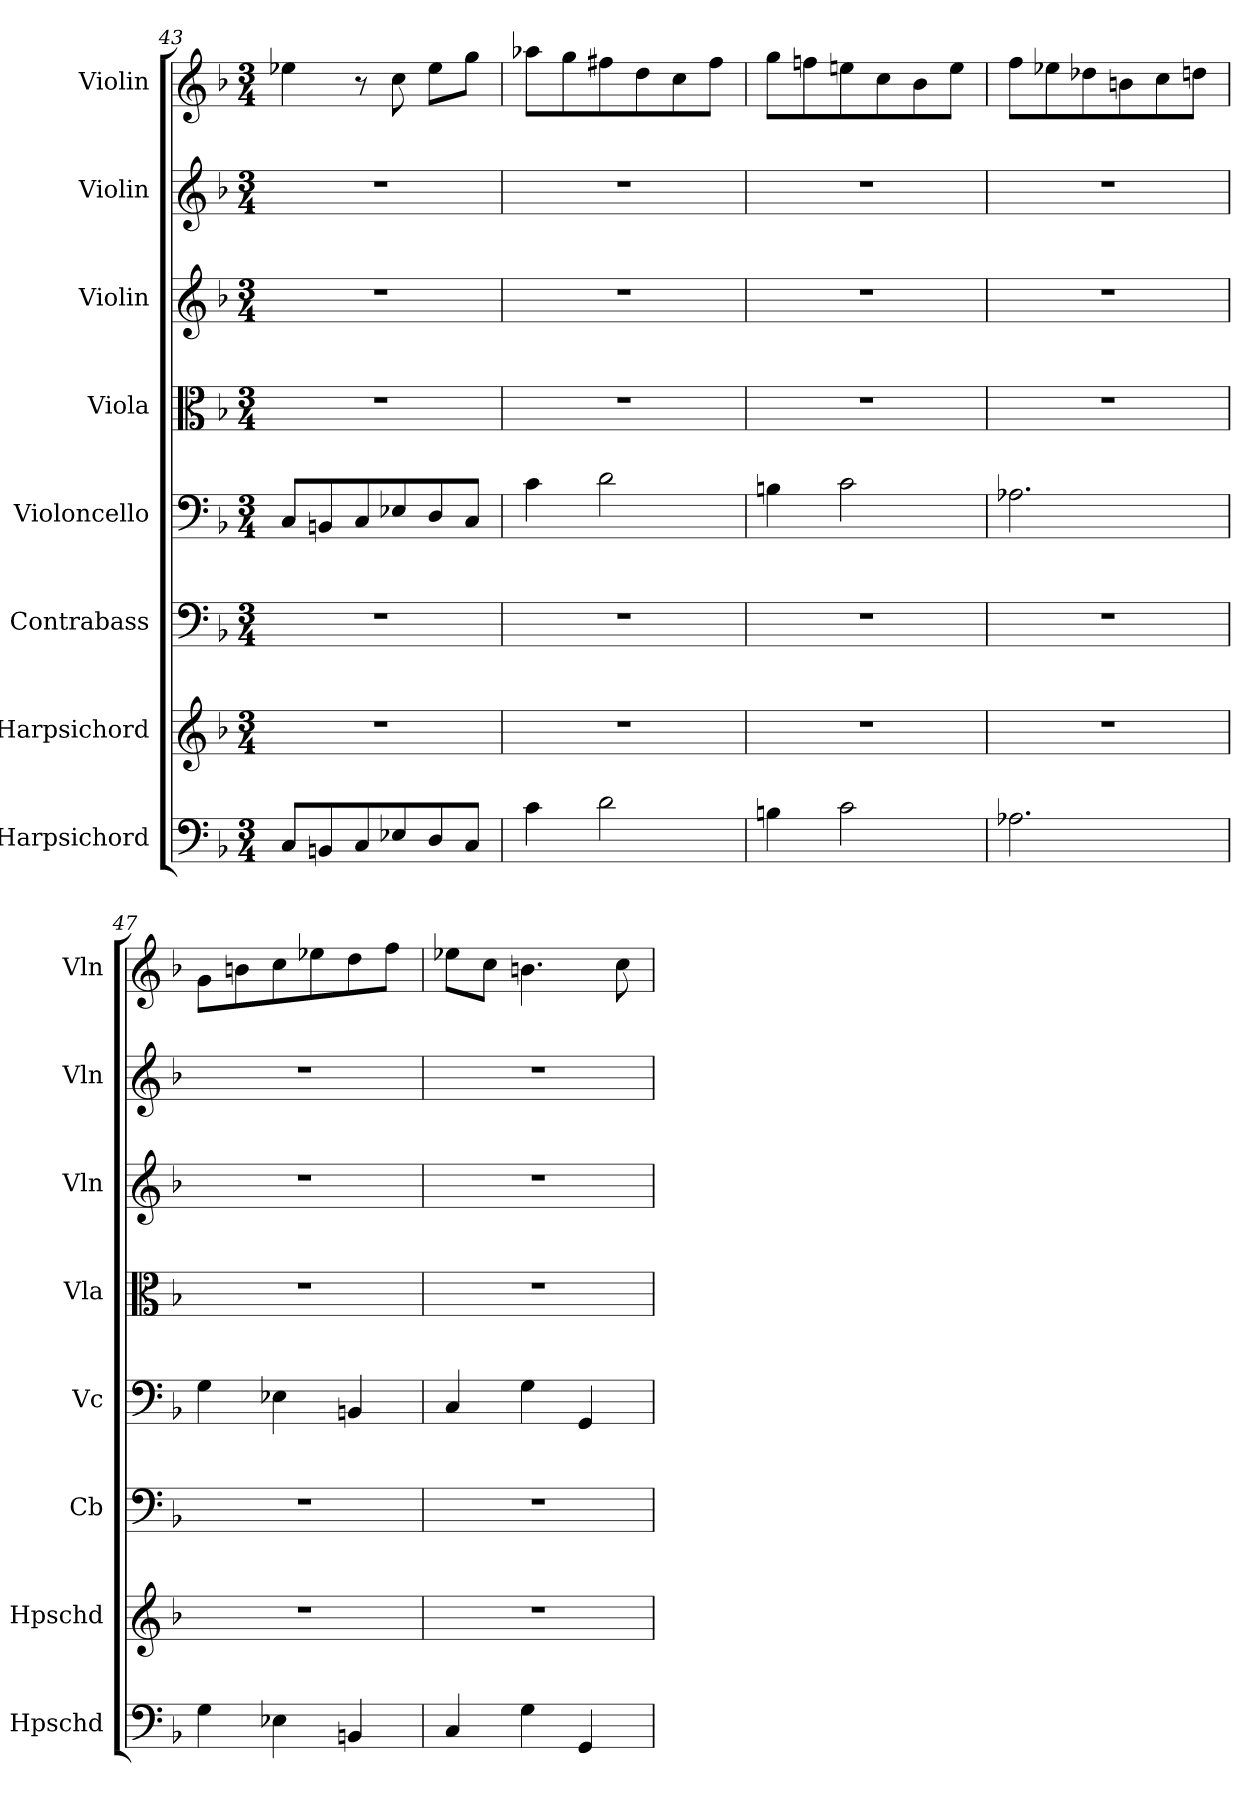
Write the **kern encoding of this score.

**kern	**kern	**kern	**kern	**kern	**kern	**kern	**kern
*part8	*part7	*part6	*part5	*part4	*part3	*part2	*part1
*staff8	*staff7	*staff6	*staff5	*staff4	*staff3	*staff2	*staff1
*I"Harpsichord	*I"Harpsichord	*I"Contrabass	*I"Violoncello	*I"Viola	*I"Violin	*I"Violin	*I"Violin
*I'Hpschd	*I'Hpschd	*I'Cb	*I'Vc	*I'Vla	*I'Vln	*I'Vln	*I'Vln
*clefF4	*clefG2	*clefF4	*clefF4	*clefC3	*clefG2	*clefG2	*clefG2
*k[b-]	*k[b-]	*k[b-]	*k[b-]	*k[b-]	*k[b-]	*k[b-]	*k[b-]
*M3/4	*M3/4	*M3/4	*M3/4	*M3/4	*M3/4	*M3/4	*M3/4
=43	=43	=43	=43	=43	=43	=43	=43
8C/L	2.r	2.r	8C/L	2.r	2.r	2.r	4ee-X\
8BBn/	.	.	8BBn/	.	.	.	.
8C/	.	.	8C/	.	.	.	8r
8E-X/	.	.	8E-X/	.	.	.	8cc\
8D/	.	.	8D/	.	.	.	8ee-\L
8C/J	.	.	8C/J	.	.	.	8gg\J
=44	=44	=44	=44	=44	=44	=44	=44
4c\	2.r	2.r	4c\	2.r	2.r	2.r	8aa-X\L
.	.	.	.	.	.	.	8gg\
2d\	.	.	2d\	.	.	.	8ff#X\
.	.	.	.	.	.	.	8dd\
.	.	.	.	.	.	.	8cc\
.	.	.	.	.	.	.	8ff#\J
=45	=45	=45	=45	=45	=45	=45	=45
4Bn\	2.r	2.r	4Bn\	2.r	2.r	2.r	8gg\L
.	.	.	.	.	.	.	8ffn\
2c\	.	.	2c\	.	.	.	8een\
.	.	.	.	.	.	.	8cc\
.	.	.	.	.	.	.	8b-\
.	.	.	.	.	.	.	8ee\J
=46	=46	=46	=46	=46	=46	=46	=46
2.A-X\	2.r	2.r	2.A-X\	2.r	2.r	2.r	8ff\L
.	.	.	.	.	.	.	8ee-X\
.	.	.	.	.	.	.	8dd-X\
.	.	.	.	.	.	.	8bn\
.	.	.	.	.	.	.	8cc\
.	.	.	.	.	.	.	8ddn\J
=47	=47	=47	=47	=47	=47	=47	=47
4G\	2.r	2.r	4G\	2.r	2.r	2.r	8g\L
.	.	.	.	.	.	.	8bn\
4E-X\	.	.	4E-X\	.	.	.	8cc\
.	.	.	.	.	.	.	8ee-X\
4BBn/	.	.	4BBn/	.	.	.	8dd\
.	.	.	.	.	.	.	8ff\J
=48	=48	=48	=48	=48	=48	=48	=48
4C/	2.r	2.r	4C/	2.r	2.r	2.r	8ee-X\L
.	.	.	.	.	.	.	8cc\J
4G\	.	.	4G\	.	.	.	4.bn\
4GG/	.	.	4GG/	.	.	.	.
.	.	.	.	.	.	.	8cc\
=	=	=	=	=	=	=	=
*-	*-	*-	*-	*-	*-	*-	*-
